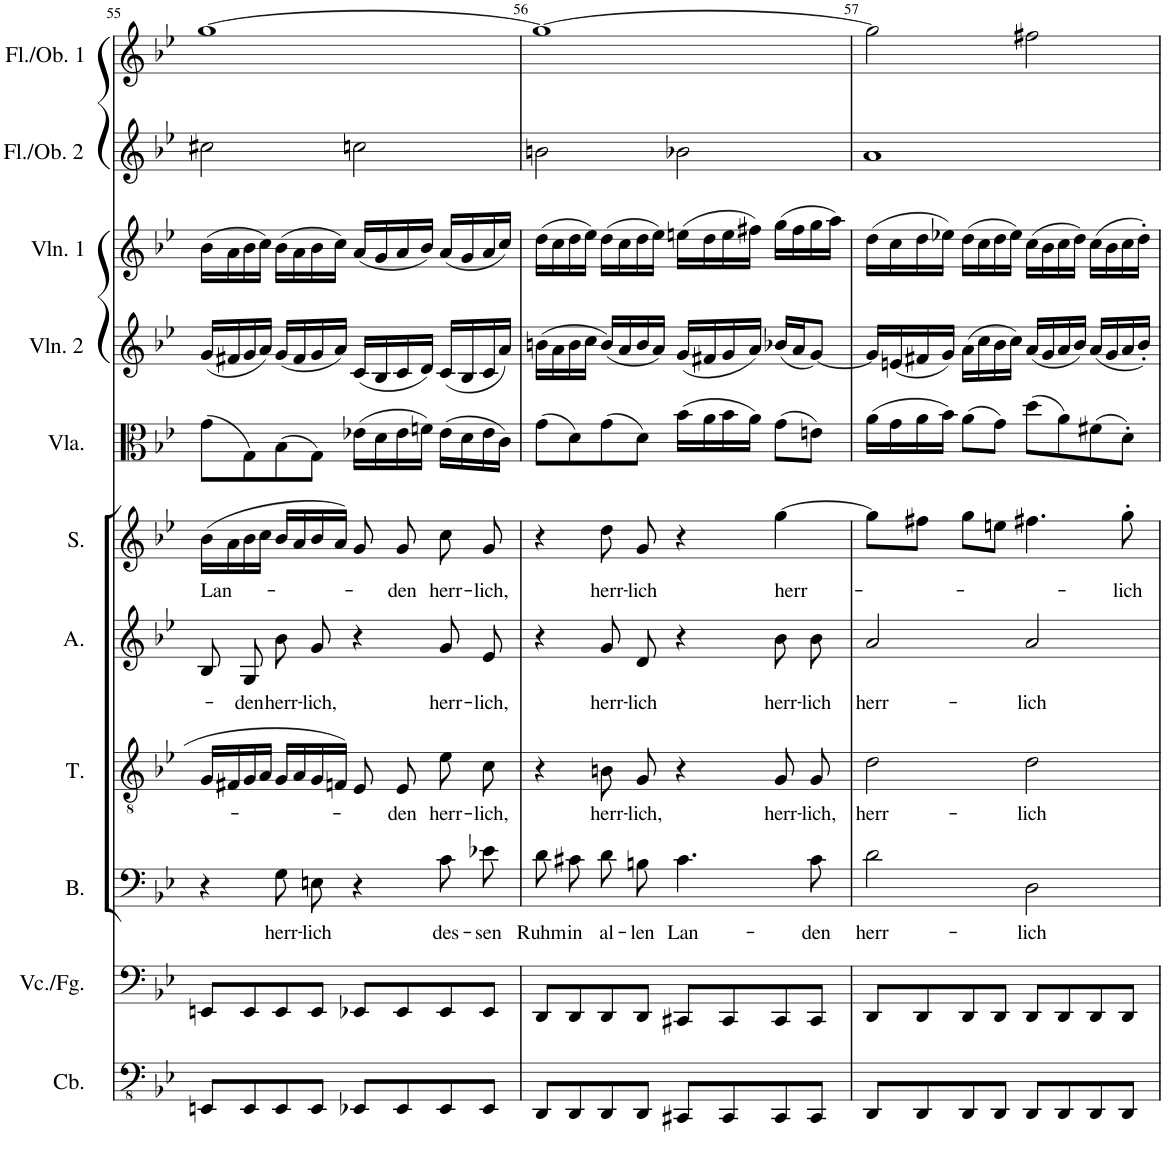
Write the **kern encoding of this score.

**kern	**kern	**kern	**text	**kern	**text	**kern	**text	**kern	**text	**kern	**kern	**kern	**kern	**kern
*part11	*part10	*part9	*part9	*part8	*part8	*part7	*part7	*part6	*part6	*part5	*part4	*part3	*part2	*part1
*staff11	*staff10	*staff9	*staff9	*staff8	*staff8	*staff7	*staff7	*staff6	*staff6	*staff5	*staff4	*staff3	*staff2	*staff1
*I"Contrabass	*I"Vcl./Fagotto	*I"Bass	*	*I"Tenor	*	*I"Alto	*	*I"Soprano	*	*I"Viola	*I"Violin 2	*I"Violin 1	*I"Fl./Ob. 2	*I"Fl./Ob. 1
*I'Cb.	*I'Vc./Fg.	*I'B.	*	*I'T.	*	*I'A.	*	*I'S.	*	*I'Vla.	*I'Vln. 2	*I'Vln. 1	*I'Fl./Ob. 2	*I'Fl./Ob. 1
!!LO:PB:g=z
*clefFv4	*clefF4	*clefF4	*	*clefGv2	*	*clefG2	*	*clefG2	*	*clefC3	*clefG2	*clefG2	*clefG2	*clefG2
*Trd7c12	*	*	*	*	*	*	*	*	*	*	*	*	*	*
*k[b-e-]	*k[b-e-]	*k[b-e-]	*	*k[b-e-]	*	*k[b-e-]	*	*k[b-e-]	*	*k[b-e-]	*k[b-e-]	*k[b-e-]	*k[b-e-]	*k[b-e-]
*M4/4	*M4/4	*M4/4	*	*M4/4	*	*M4/4	*	*M4/4	*	*M4/4	*M4/4	*M4/4	*M4/4	*M4/4
=55	=55	=55	=55	=55	=55	=55	=55	=55	=55	=55	=55	=55	=55	=55
!	!	!	!	!	!	!	!	!	!LO:LY:b	!	!	!	!	!
8EEEn/L	8EEn/L	4r	.	16G/LL	.	8B-/L	.	(16b-\LL	Lan-	(8g\L	(16g/LL	(16b-\LL	2cc#X\	[1gg
.	.	.	.	16F#X/	.	.	.	16a\	.	.	16f#X/	16a\	.	.
!	!	!	!	!	!	!	!LO:LY:b	!	!	!	!	!	!	!
8EEE/	8EE/	.	.	16G/	.	8G/J	-den	16b-\	.	8G\)	16g/	16b-\	.	.
.	.	.	.	16A/JJ	.	.	.	16cc\JJ	.	.	16a/JJ)	16cc\JJ)	.	.
!	!	!	!LO:LY:b	!	!	!	!LO:LY:b	!	!	!	!	!	!	!
8EEE/	8EE/	8G\L	herr-	16G/LL	.	8b-/L	herr-	16b-/LL	.	(8B-\	(16g/LL	(16b-\LL	.	.
.	.	.	.	16A/	.	.	.	16a/	.	.	16f#/	16a\	.	.
!	!	!	!LO:LY:b	!	!	!	!LO:LY:b	!	!	!	!	!	!	!
8EEE/J	8EE/J	8En\J	-lich	16G/	.	8g/J	-lich,	16b-/	.	8G\J)	16g/	16b-\	.	.
.	.	.	.	16Fn/JJ	.	.	.	16a/JJ)	.	.	16a/JJ)	16cc\JJ)	.	.
8EEE-X/L	8EE-X/L	4r	.	8E-/	.	4r	.	8g/	.	(16e-X\LL	(16c/LL	(16a/LL	2ccn\	.
.	.	.	.	.	.	.	.	.	.	16d\	16B-/	16g/	.	.
!	!	!	!	!	!LO:LY:b	!	!	!	!LO:LY:b	!	!	!	!	!
8EEE-/	8EE-/	.	.	8E-/	-den	.	.	8g/	-den	16e-\	16c/	16a/	.	.
.	.	.	.	.	.	.	.	.	.	16fn\JJ)	16d/JJ)	16b-/JJ)	.	.
!	!	!	!LO:LY:b	!	!LO:LY:b	!	!LO:LY:b	!	!LO:LY:b	!	!	!	!	!
8EEE-/	8EE-/	8c\L	des-	8e-\	herr-	8g/L	herr-	8cc\	herr-	(16e-\LL	(16c/LL	(16a/LL	.	.
.	.	.	.	.	.	.	.	.	.	16d\	16B-/	16g/	.	.
!	!	!	!LO:LY:b	!	!LO:LY:b	!	!LO:LY:b	!	!LO:LY:b	!	!	!	!	!
8EEE-/J	8EE-/J	8e-X\J	-sen	8c\	-lich,	8e-/J	-lich,	8g/	-lich,	16e-\	16c/	16a/	.	.
.	.	.	.	.	.	.	.	.	.	16c\JJ)	16a/JJ)	16cc/JJ)	.	.
=56	=56	=56	=56	=56	=56	=56	=56	=56	=56	=56	=56	=56	=56	=56
!	!	!	!LO:LY:b	!	!	!	!	!	!	!	!	!	!	!
8DDD/L	8DD/L	8d\L	Ruhm	4r	.	4r	.	4r	.	(8g\L	(16bn\LL	(16dd\LL	2bn\	1gg_
.	.	.	.	.	.	.	.	.	.	.	16a\	16cc\	.	.
!	!	!	!LO:LY:b	!	!	!	!	!	!	!	!	!	!	!
8DDD/	8DD/	8c#X\J	in	.	.	.	.	.	.	8d\)	16b\	16dd\	.	.
.	.	.	.	.	.	.	.	.	.	.	16cc\JJ	16ee-\JJ)	.	.
!	!	!	!LO:LY:b	!	!LO:LY:b	!	!LO:LY:b	!	!LO:LY:b	!	!	!	!	!
8DDD/	8DD/	8d\L	al-	8Bn\	herr-	8g/L	herr-	8dd\	herr-	(8g\	(16b/LL)	(16dd\LL	.	.
.	.	.	.	.	.	.	.	.	.	.	16a/	16cc\	.	.
!	!	!	!LO:LY:b	!	!LO:LY:b	!	!LO:LY:b	!	!LO:LY:b	!	!	!	!	!
8DDD/J	8DD/J	8Bn\J	-len	8G/	-lich,	8d/J	-lich	8g/	-lich	8d\J)	16b/	16dd\	.	.
.	.	.	.	.	.	.	.	.	.	.	16a/JJ)	16ee-\JJ)	.	.
!	!	!	!LO:LY:b	!	!	!	!	!	!	!	!	!	!	!
8CCC#X/L	8CC#X/L	4.c#\	Lan-	4r	.	4r	.	4r	.	(16b-\LL	(16g/LL	(16een\LL	2b-X\	.
.	.	.	.	.	.	.	.	.	.	16a\	16f#X/	16dd\	.	.
8CCC#/	8CC#/	.	.	.	.	.	.	.	.	16b-\	16g/	16ee\	.	.
.	.	.	.	.	.	.	.	.	.	16a\JJ)	16a/JJ)	16ff#X\JJ)	.	.
!	!	!	!	!	!LO:LY:b	!	!LO:LY:b	!	!LO:LY:b	!	!	!	!	!
8CCC#/	8CC#/	.	.	8G/	herr-	8b-\L	herr-	[4gg\	herr-	(8g\L	(16b-X/LL	(16gg\LL	.	.
.	.	.	.	.	.	.	.	.	.	.	16a/J	16ff#\	.	.
!	!	!	!LO:LY:b	!	!LO:LY:b	!	!LO:LY:b	!	!	!	!	!	!	!
8CCC#/J	8CC#/J	8c#\	-den	8G/	-lich,	8b-\J	-lich	.	.	8en\J)	[8g/J)	16gg\	.	.
.	.	.	.	.	.	.	.	.	.	.	.	16aa\JJ)	.	.
=57	=57	=57	=57	=57	=57	=57	=57	=57	=57	=57	=57	=57	=57	=57
!	!	!	!LO:LY:b	!	!LO:LY:b	!	!LO:LY:b	!	!	!	!	!	!	!
8DDD/L	8DD/L	2d\	herr-	2d\	herr-	2a/	herr-	8gg\L]	.	(16a\LL	16g/LL]	(16dd\LL	1a	2gg\]
.	.	.	.	.	.	.	.	.	.	16g\	(16en/	16cc\	.	.
8DDD/	8DD/	.	.	.	.	.	.	8ff#X\J	.	16a\	16f#X/	16dd\	.	.
.	.	.	.	.	.	.	.	.	.	16b-\JJ)	16g/JJ)	16ee-X\JJ)	.	.
8DDD/	8DD/	.	.	.	.	.	.	8gg\L	.	(8a\L	(16a\LL	(16dd\LL	.	.
.	.	.	.	.	.	.	.	.	.	.	16cc\	16cc\	.	.
8DDD/J	8DD/J	.	.	.	.	.	.	8een\J	.	8g\J)	16b-\	16dd\	.	.
.	.	.	.	.	.	.	.	.	.	.	16cc\JJ)	16ee-\JJ)	.	.
!	!	!	!LO:LY:b	!	!LO:LY:b	!	!LO:LY:b	!	!	!	!	!	!	!
8DDD/L	8DD/L	2D\	-lich	2d\	-lich	2a/	-lich	4.ff#X\	.	(8dd\L	(16a/LL	(16cc\LL	.	2ff#X\
.	.	.	.	.	.	.	.	.	.	.	16g/	16b-\	.	.
8DDD/	8DD/	.	.	.	.	.	.	.	.	8a\)	16a/	16cc\	.	.
.	.	.	.	.	.	.	.	.	.	.	16b-/JJ)	16dd\JJ)	.	.
8DDD/	8DD/	.	.	.	.	.	.	.	.	(8f#X\	(16a/LL	(16cc\LL	.	.
.	.	.	.	.	.	.	.	.	.	.	16g/	16b-\	.	.
!	!	!	!	!	!	!	!	!	!LO:LY:b	!	!	!	!	!
8DDD/J	8DD/J	.	.	.	.	.	.	8gg'\	-lich	8d'\J)	16a/	16cc\	.	.
.	.	.	.	.	.	.	.	.	.	.	16b-'/JJ)	16dd'\JJ)	.	.
=	=	=	=	=	=	=	=	=	=	=	=	=	=	=
*-	*-	*-	*-	*-	*-	*-	*-	*-	*-	*-	*-	*-	*-	*-
